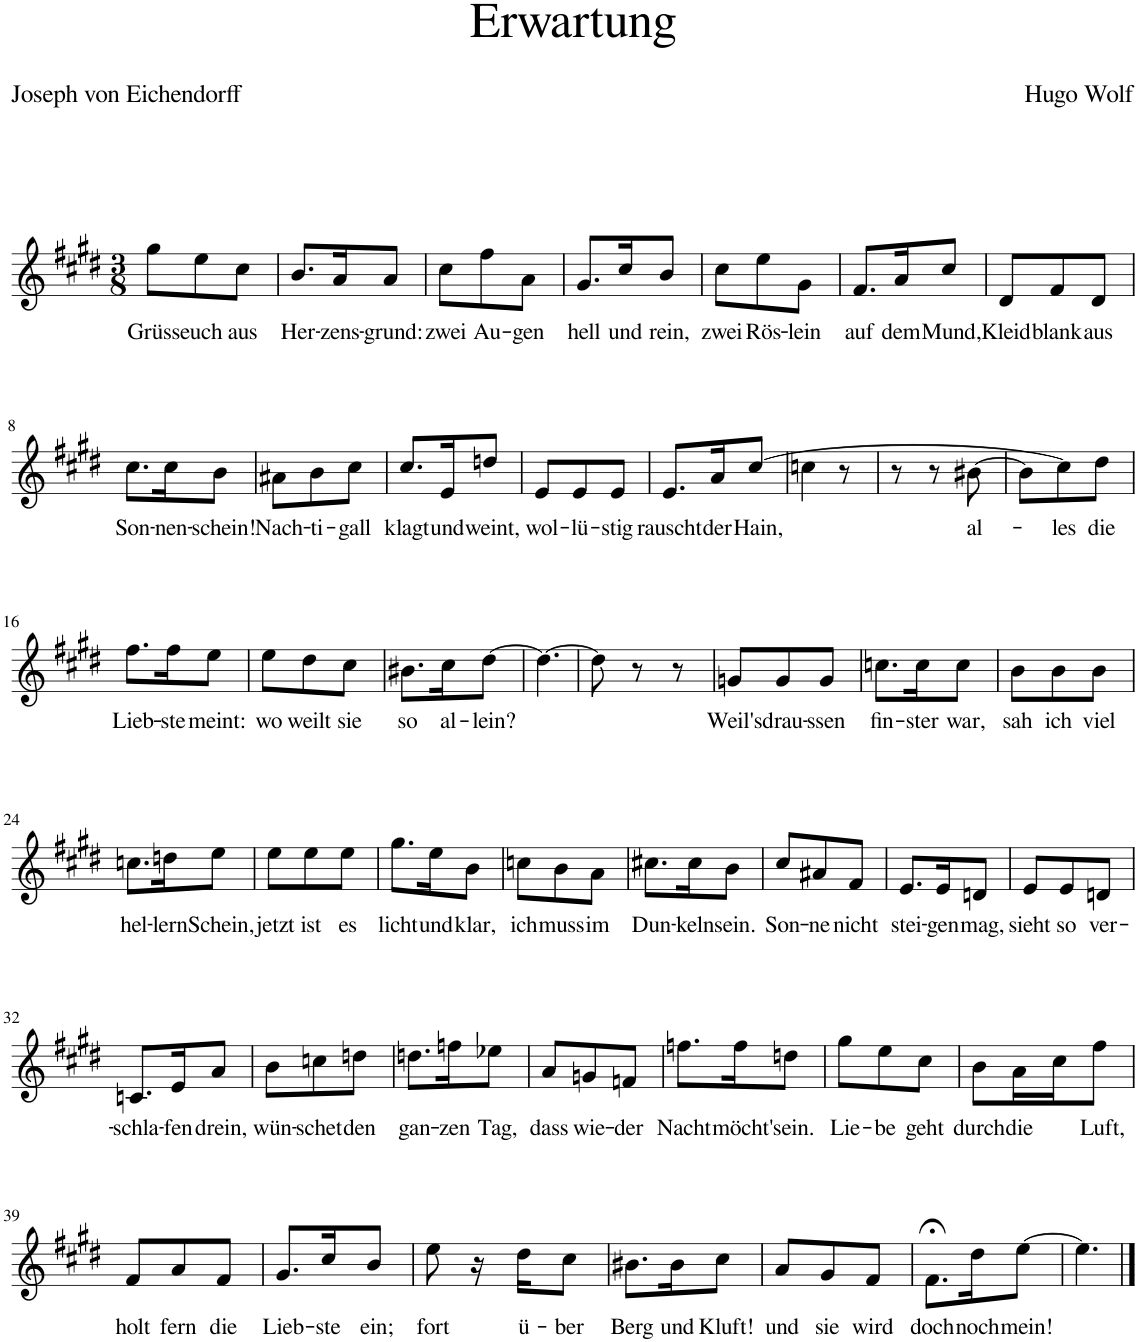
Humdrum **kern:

**kern	**text
*part1	*part1
*staff1	*staff1
*I"Piano	*
*I'Pno	*
*clefG2	*
*k[f#c#g#d#]	*
*M3/8	*
=1	=1
!	!LO:LY:b
8gg#\L	Grüss
!	!LO:LY:b
8ee\	euch
!	!LO:LY:b
8cc#\J	aus
=2	=2
!	!LO:LY:b
8.b/L	Her-
!	!LO:LY:b
16a/K	-zens-
!	!LO:LY:b
8a/J	-grund:
=3	=3
!	!LO:LY:b
8cc#\L	zwei
!	!LO:LY:b
8ff#\	Au-
!	!LO:LY:b
8a\J	-gen
=4	=4
!	!LO:LY:b
8.g#/L	hell
!	!LO:LY:b
16cc#/K	und
!	!LO:LY:b
8b/J	rein,
=5	=5
!	!LO:LY:b
8cc#\L	zwei
!	!LO:LY:b
8ee\	Rös-
!	!LO:LY:b
8g#\J	-lein
=6	=6
!	!LO:LY:b
8.f#/L	auf
!	!LO:LY:b
16a/K	dem
!	!LO:LY:b
8cc#/J	Mund,
=7	=7
!	!LO:LY:b
8d#/L	Kleid
!	!LO:LY:b
8f#/	blank
!	!LO:LY:b
8d#/J	aus
!!LO:LB:g=z
=8	=8
!	!LO:LY:b
8.cc#\L	Son-
!	!LO:LY:b
16cc#\K	-nen-
!	!LO:LY:b
8b\J	-schein!
=9	=9
!	!LO:LY:b
8a#X\L	Nach-
!	!LO:LY:b
8b\	-ti-
!	!LO:LY:b
8cc#\J	-gall
=10	=10
!	!LO:LY:b
8.cc#/L	klagt
!	!LO:LY:b
16e/K	und
!	!LO:LY:b
8ddn/J	weint,
=11	=11
!	!LO:LY:b
8e/L	wol-
!	!LO:LY:b
8e/	-lü-
!	!LO:LY:b
8e/J	-stig
=12	=12
!	!LO:LY:b
8.e/L	rauscht
!	!LO:LY:b
16a/K	der
!	!LO:LY:b
[8cc#/J	Hain,
=13	=13
4ccn\	.
8r	.
=14	=14
8r	.
8r	.
!	!LO:LY:b
[8b#X\	al-
=15	=15
8b#\L]	.
!	!LO:LY:b
8cc#\]	-les
!	!LO:LY:b
8dd#\J	die
!!LO:LB:g=z
=16	=16
!	!LO:LY:b
8.ff#\L	Lieb-
!	!LO:LY:b
16ff#\K	-ste
!	!LO:LY:b
8ee\J	meint:
=17	=17
!	!LO:LY:b
8ee\L	wo
!	!LO:LY:b
8dd#\	weilt
!	!LO:LY:b
8cc#\J	sie
=18	=18
!	!LO:LY:b
8.b#X\L	so
!	!LO:LY:b
16cc#\K	al-
!	!LO:LY:b
[8dd#\J	-lein?
=19	=19
4.dd#\_	.
=20	=20
8dd#\]	.
8r	.
8r	.
=21	=21
!	!LO:LY:b
8gn/L	Weil's
!	!LO:LY:b
8g/	drau-
!	!LO:LY:b
8g/J	-ssen
=22	=22
!	!LO:LY:b
8.ccn\L	fin-
!	!LO:LY:b
16cc\K	-ster
!	!LO:LY:b
8cc\J	war,
=23	=23
!	!LO:LY:b
8b\L	sah
!	!LO:LY:b
8b\	ich
!	!LO:LY:b
8b\J	viel
!!LO:LB:g=z
=24	=24
!	!LO:LY:b
8.ccn\L	hel-
!	!LO:LY:b
16ddn\K	-lern
!	!LO:LY:b
8ee\J	Schein,
=25	=25
!	!LO:LY:b
8ee\L	jetzt
!	!LO:LY:b
8ee\	ist
!	!LO:LY:b
8ee\J	es
=26	=26
!	!LO:LY:b
8.gg#\L	licht
!	!LO:LY:b
16ee\K	und
!	!LO:LY:b
8b\J	klar,
=27	=27
!	!LO:LY:b
8ccn\L	ich
!	!LO:LY:b
8b\	muss
!	!LO:LY:b
8a\J	im
=28	=28
!	!LO:LY:b
8.cc#X\L	Dun-
!	!LO:LY:b
16cc#\K	-keln
!	!LO:LY:b
8b\J	sein.
=29	=29
!	!LO:LY:b
8cc#/L	Son-
!	!LO:LY:b
8a#X/	-ne
!	!LO:LY:b
8f#/J	nicht
=30	=30
!	!LO:LY:b
8.e/L	stei-
!	!LO:LY:b
16e/K	-gen
!	!LO:LY:b
8dn/J	mag,
=31	=31
!	!LO:LY:b
8e/L	sieht
!	!LO:LY:b
8e/	so
!	!LO:LY:b
8dn/J	ver-
!!LO:LB:g=z
=32	=32
!	!LO:LY:b
8.cn/L	-schla-
!	!LO:LY:b
16e/K	-fen
!	!LO:LY:b
8a/J	drein,
=33	=33
!	!LO:LY:b
8b\L	wün-
!	!LO:LY:b
8ccn\	-schet
!	!LO:LY:b
8ddn\J	den
=34	=34
!	!LO:LY:b
8.ddn\L	gan-
!	!LO:LY:b
16ffn\K	-zen
!	!LO:LY:b
8ee-X\J	Tag,
=35	=35
!	!LO:LY:b
8a/L	dass
!	!LO:LY:b
8gn/	wie-
!	!LO:LY:b
8fn/J	-der
=36	=36
!	!LO:LY:b
8.ffn\L	Nacht
!	!LO:LY:b
16ff\K	möcht'
!	!LO:LY:b
8ddn\J	sein.
=37	=37
!	!LO:LY:b
8gg#\L	Lie-
!	!LO:LY:b
8ee\	-be
!	!LO:LY:b
8cc#\J	geht
=38	=38
!	!LO:LY:b
8b\L	durch
!	!LO:LY:b
16a\L	die
16cc#\J	.
!	!LO:LY:b
8ff#\J	Luft,
!!LO:LB:g=z
=39	=39
!	!LO:LY:b
8f#/L	holt
!	!LO:LY:b
8a/	fern
!	!LO:LY:b
8f#/J	die
=40	=40
!	!LO:LY:b
8.g#/L	Lieb-
!	!LO:LY:b
16cc#/K	-ste
!	!LO:LY:b
8b/J	ein;
=41	=41
!	!LO:LY:b
8ee\	fort
16r	.
!	!LO:LY:b
16dd#\KL	ü-
!	!LO:LY:b
8cc#\J	-ber
=42	=42
!	!LO:LY:b
8.b#X\L	Berg
!	!LO:LY:b
16b#\K	und
!	!LO:LY:b
8cc#\J	Kluft!
=43	=43
!	!LO:LY:b
8a/L	und
!	!LO:LY:b
8g#/	sie
!	!LO:LY:b
8f#/J	wird
=44	=44
!	!LO:LY:b
8.f#;<\L	doch
!	!LO:LY:b
16dd#\K	noch
!	!LO:LY:b
[8ee\J	mein!
=45	=45
4.ee\]	.
==	==
*-	*-
